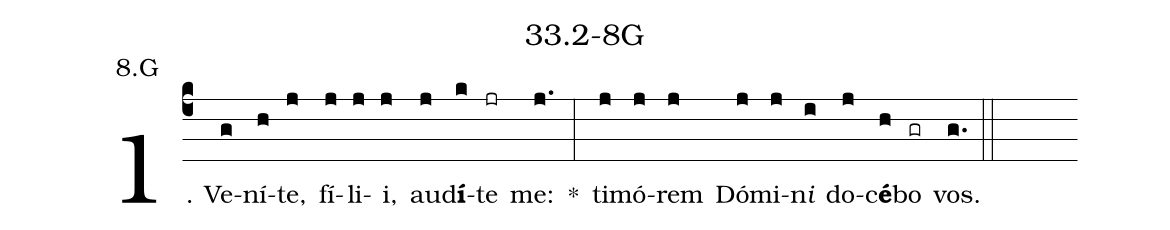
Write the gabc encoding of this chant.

name: 33.2-8G;
annotation: 8.G;
%%
(c4)1. Ve(g)ní(h)te,(j) fí(j)li(j)i,(j) au(j)d<b>í</b>(k)te(jr) me:(j.) *(:) ti(j)mó(j)rem(j) Dó(j)mi(j)n<i>i</i>(i) do(j)c<b>é</b>(h)bo(gr) vos.(g.) (::)
